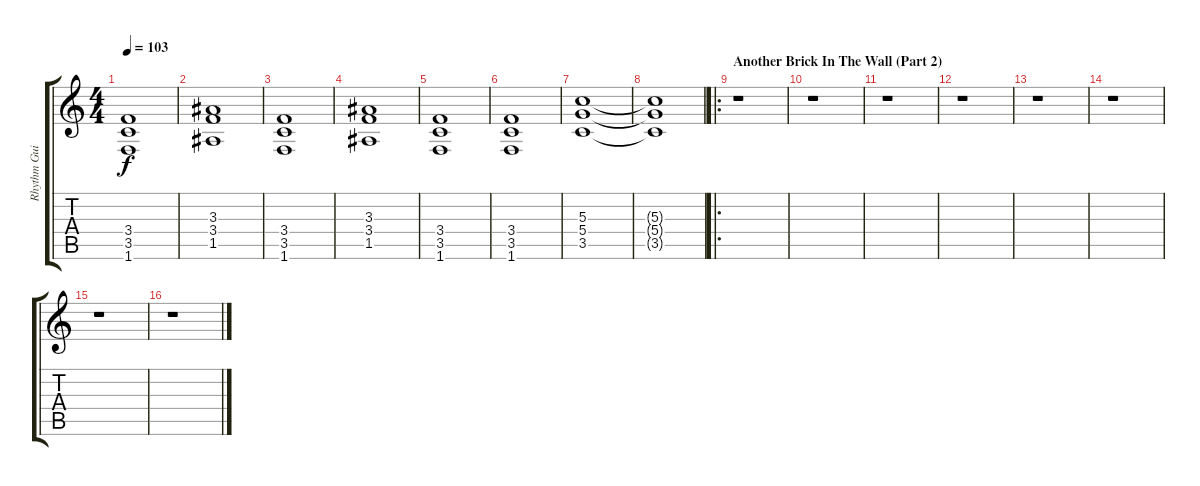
\track ("Rhythm Guitar" "Rhythm Gui") {instrument acousticguitarnylon}
\staff {score tabs}
\tuning (E4 B3 G3 D3 A2 E2) {hide}
\ts (4 4)
\tempo 103
\clef g2
\ks c
(3.4 3.5 1.6).1{dy f instrument distortionguitar} |
(3.3 3.4 1.5).1 |
(3.4 3.5 1.6).1 |
(3.3 3.4 1.5).1 |
(3.4 3.5 1.6).1 |
(3.4 3.5 1.6).1 |
(5.3 5.4 3.5).1 |
(5.3{t} 5.4{t} 3.5{t}).1 |
\ro
\section ("" "Another Brick In The Wall (Part 2)")
r.1 |
r.1 |
r.1 |
r.1 |
r.1 |
r.1 |
r.1 |
r.1
